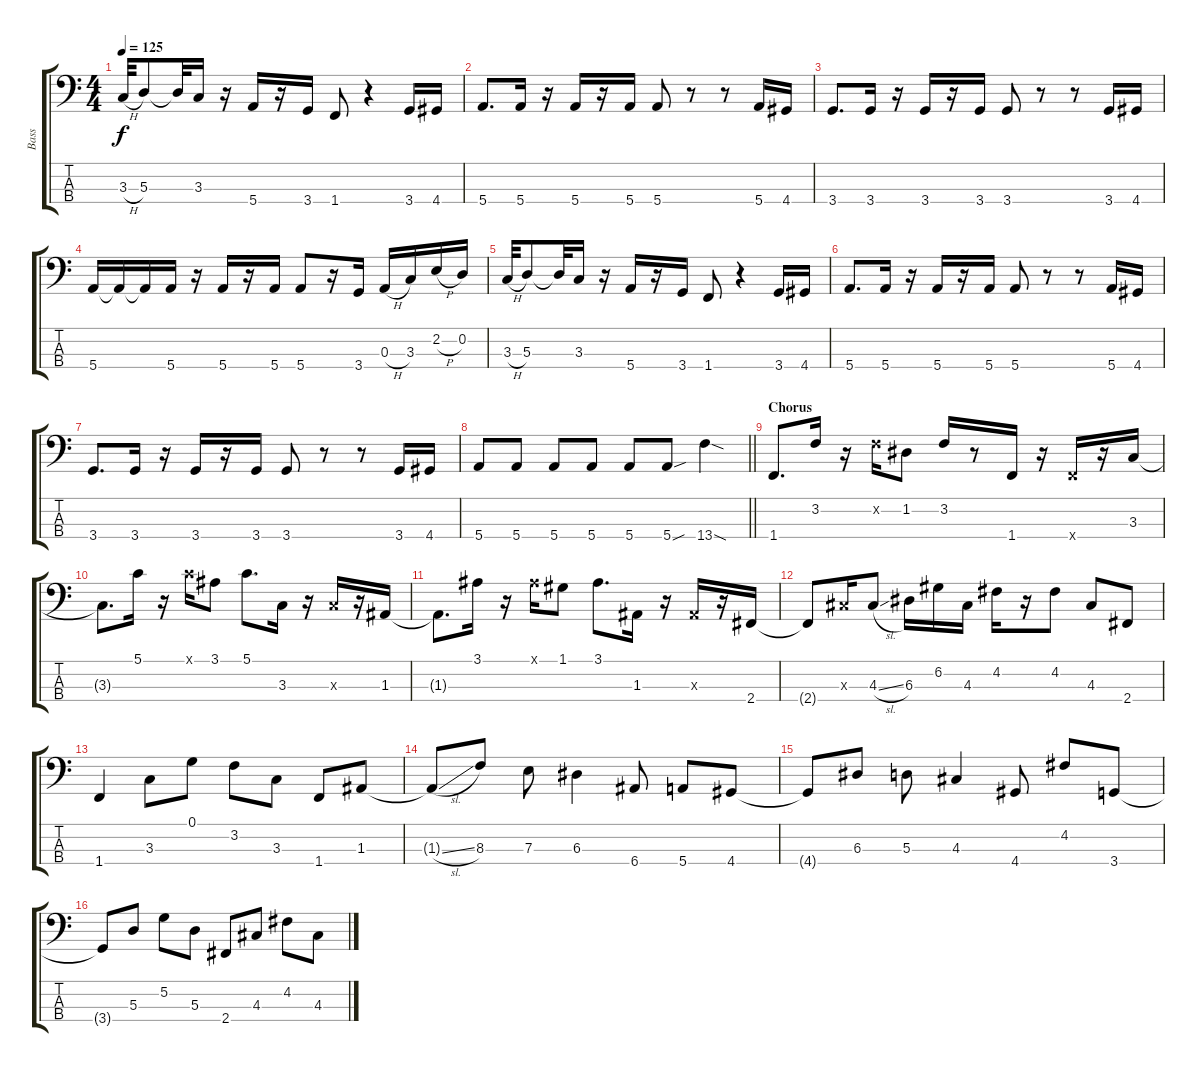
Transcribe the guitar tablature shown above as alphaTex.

\track ("Bass" "Bass") {instrument electricbasspick}
\staff {score tabs}
\tuning (G2 D2 A1 E1) {hide}
\ts (4 4)
\tempo 125
\clef f4
\ks c
3.3{h}.32{dy f} 5.3.8 5.3{t}.32 3.3.16 r.16 5.4.16 r.16 3.4.16 1.4.8 r.4 3.4.16 4.4.16 |
5.4.8{d} 5.4.16 r.16 5.4.16 r.16 5.4.16 5.4.8 r.8 r.8 5.4.16 4.4.16 |
3.4.8{d} 3.4.16 r.16 3.4.16 r.16 3.4.16 3.4.8 r.8 r.8 3.4.16 4.4.16 |
5.4.16 5.4{t}.16 5.4{t}.16 5.4.16 r.16 5.4.16 r.16 5.4.16 5.4.8 r.16 3.4.16 0.3{h}.16 3.3.16 2.2{h}.16 0.2.16 |
3.3{h}.32 5.3.8 5.3{t}.32 3.3.16 r.16 5.4.16 r.16 3.4.16 1.4.8 r.4 3.4.16 4.4.16 |
5.4.8{d} 5.4.16 r.16 5.4.16 r.16 5.4.16 5.4.8 r.8 r.8 5.4.16 4.4.16 |
3.4.8{d} 3.4.16 r.16 3.4.16 r.16 3.4.16 3.4.8 r.8 r.8 3.4.16 4.4.16 |
\barLineRight lightlight
5.4.8 5.4.8 5.4.8 5.4.8 5.4.8 5.4{sou}.8 13.4{sod}.4 |
\section ("" "Chorus")
1.4.8{d} 3.2.16 r.16 3.2{x}.16 1.2.8 3.2.16 r.8 1.4.16 r.16 1.4{x}.16 r.16 3.3.16 |
3.3{t}.8{d} 5.1.16 r.16 5.1{x}.16 3.1.8 5.1.8{d} 3.3.16 r.16 3.3{x}.16 r.16 1.3.16 |
1.3{t}.8{d} 3.1.16 r.16 3.1{x}.16 1.1.8 3.1.8{d} 1.3.16 r.16 1.3{x}.16 r.16 2.4.16 |
2.4{t}.8 4.3{x}.16 4.3{sl}.8 6.3.16 6.2.16 4.3.16 4.2.16 r.16 4.2.8 4.3.8 2.4.8 |
1.4.4 3.3.8 0.1.8 3.2.8 3.3.8 1.4.8 1.3.8 |
1.3{sl t}.8 8.3.8 7.3.8 6.3.4 6.4.8 5.4.8 4.4.8 |
4.4{t}.8 6.3.8 5.3.8 4.3.4 4.4.8 4.2.8 3.4.8 |
3.4{t}.8 5.3.8 5.2.8 5.3.8 2.4.8 4.3.8 4.2.8 4.3.8
